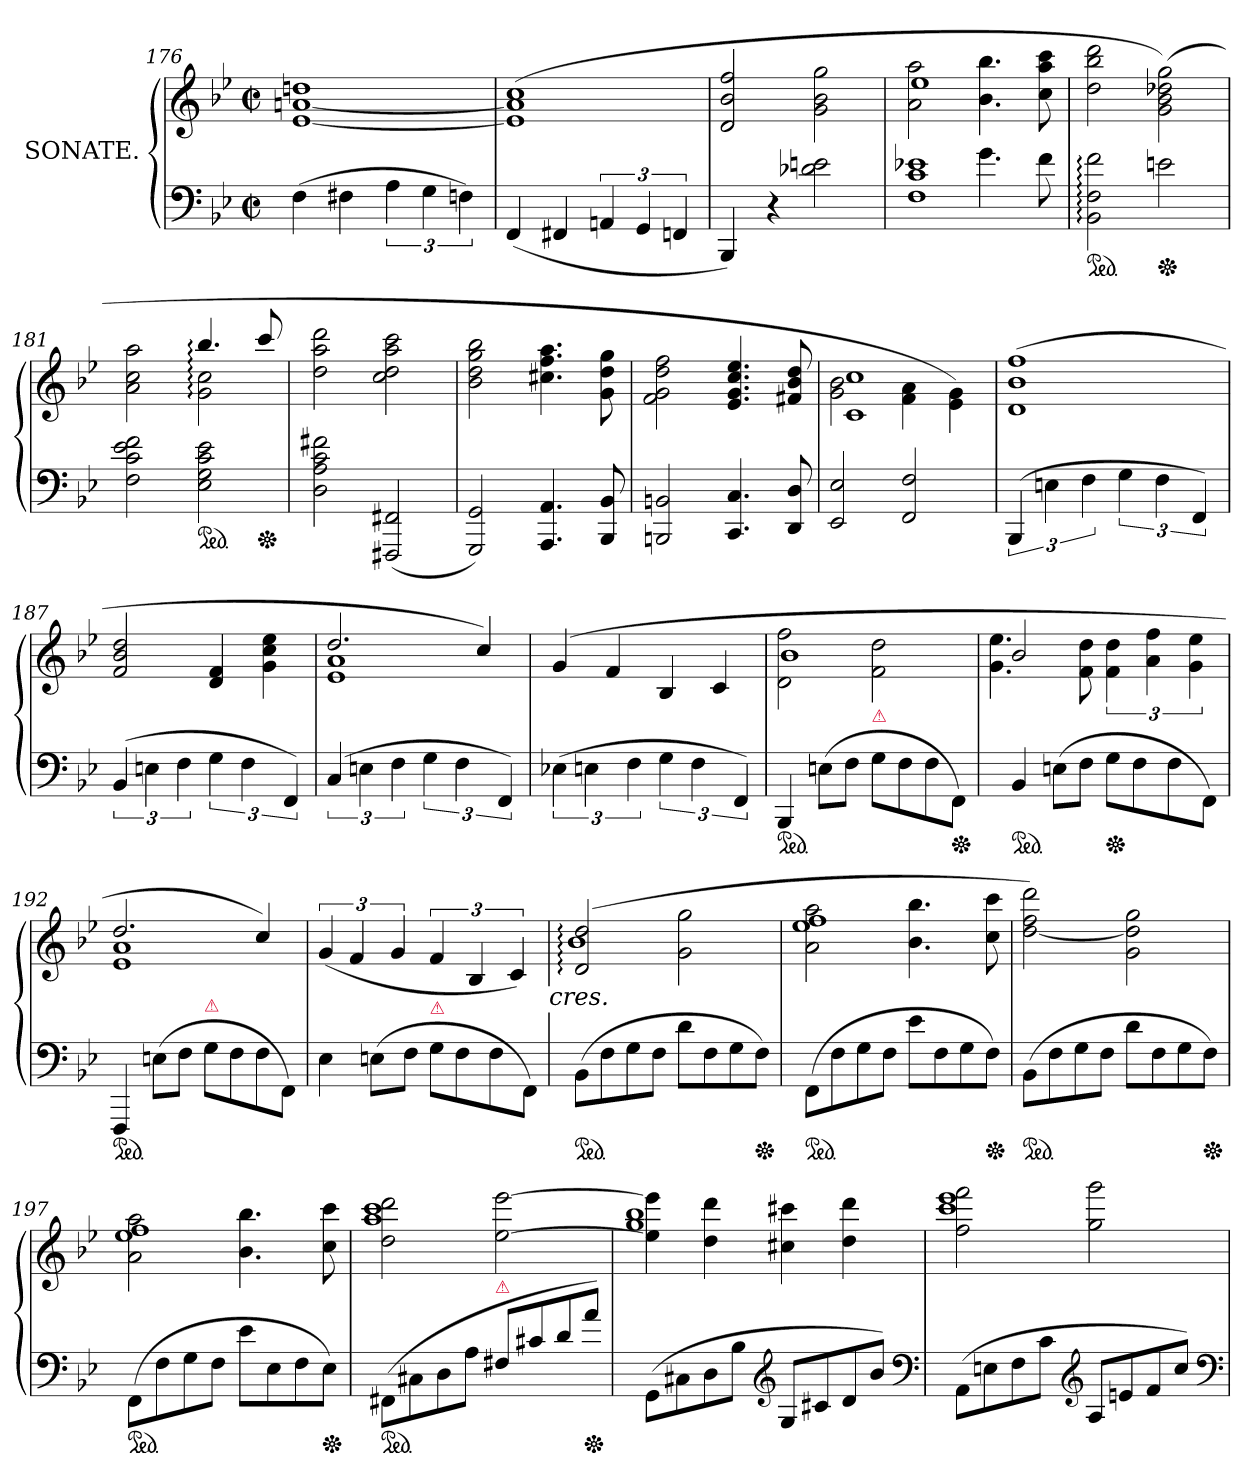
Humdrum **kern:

**kern	**kern
*part1	*part1
*staff2	*staff1
*I"SONATE.	*
*clefF4	*clefG2
*k[b-e-]	*k[b-e-]
*M2/2	*M2/2
*met(c|)	*met(c|)
=176	=176
(>4F\	[1e- [1an 1ddn
4F#X\	.
6A\	.
6G\	.
6Fn\)	.
=177	=177
(<4FF/	(>1e-] 1a] 1cc
4FF#X/	.
6AAn/	.
6GG/	.
6FFn/	.
=178	=178
4BBB-/)	2d/ 2b-/ 2ff/
4r	.
2d-X\ 2en\	2g\ 2b-\ 2gg\
=179	=179
*^	*^
1F 1c 1e-X	2ryy	2a\ 2aa\	1ee-
.	4.g\	4.b-\ 4.bb-\	.
.	8f\	8cc\ 8aa\ 8ccc\	.
*v	*v	*	*
*	*v	*v
=180	=180
*ped	*
2BB-:\ 2F:\ 2f:\	2dd\ 2bb-\ 2ddd\
*Xped	*
2en\	(>2g\ 2b-\ 2dd-X\ 2gg\)
=181	=181
*	*^
2F\ 2c\ 2e-\ 2f\	2a\ 2cc\ 2aa\	2ryy
*ped	*	*
2E-\ 2G\ 2c\ 2e-\	4.bb-:/	2g:\ 2cc:\
*Xped	*	*
.	8ccc/	.
*	*v	*v
=182	=182
2D\ 2A\ 2c\ 2f#X\	2dd\ 2aa\ 2ddd\
(<2FFF#X/ 2FF#X/	2cc\ 2dd\ 2aa\ 2ccc\
=183	=183
2GGG/ 2GG/)	2b-\ 2dd\ 2gg\ 2bb-\
4.AAA/ 4.AA/	4.cc#X\ 4.ff\ 4.aa\
8BBB-/ 8BB-/	8g\ 8dd\ 8gg\
=184	=184
2BBBn/ 2BBn/	2f\ 2g\ 2dd\ 2ff\
4.CC/ 4.C/	4.e-/ 4.g/ 4.cc/ 4.ee-/
8DD/ 8D/	8f#X/ 8b-/ 8dd/
=185	=185
*	*^
2EE-/ 2E-/	2g\ 2b-\	1c 1cc
2FF/ 2F/	4f\ 4a\	.
.	4e-\ 4g\)	.
*	*v	*v
=186	=186
(>6BBB-/	(>1d 1b- 1ff
6En\	.
6F\	.
6G\	.
6F\	.
6FF/)	.
=187	=187
(>6BB-/	2f/ 2b-/ 2dd/
6En\	.
6F\	.
6G\	4d/ 4f/
6F\	.
.	4g\ 4cc\ 4ee-\
6FF/)	.
=188	=188
*	*^
(>6C/	2.dd/	1e- 1a
6En\	.	.
6F\	.	.
6G\	.	.
6F\	.	.
.	4cc/)	.
6FF/)	.	.
*	*v	*v
=189	=189
(>6E-X\	(>4g/
6En\	.
.	4f/
6F\	.
6G\	4B-/
6F\	.
.	4c/
6FF/)	.
=190	=190
*	*^
*ped	*	*
4BBB-/	2d\ 2ff\	1b-
(>8En\L	.	.
8FJ	.	.
!LO:TX:a:color=crimson:t=⚠	!	!
8G\L	2f\ 2dd\	.
8F\	.	.
8F\	.	.
*Xped	*	*
8FF/J)	.	.
=191	=191	=191
*ped	*	*
4BB-/	2b-/	4.g\ 4.ee-\
(>8En\L	.	.
8FJ	.	8f\ 8dd\
!LO:TX:a:color=crimson:t=⚠	!	!
*Xped	*	*
8G\L	2ryy	6f\ 6dd\
8F\	.	.
.	.	6a\ 6ff\
8F/	.	.
.	.	6g\ 6ee-\
8FFJ)	.	.
=192	=192	=192
*ped	*	*
4FFF/	2.dd/	1e- 1a
(>8En\L	.	.
8FJ	.	.
!LO:TX:a:color=crimson:t=⚠	!	!
8G\L	.	.
8F\	.	.
8F\	4cc/)	.
8FF/J)	.	.
*	*v	*v
=193	=193
4E-\	(<6g/
.	6f/
(>8En\L	.
.	6g/
8FJ	.
!LO:TX:a:color=crimson:t=⚠	!
8G\L	6f/
8F\	.
.	6B-
8F	.
.	6c)
8FF/J)	.
!	!LO:TX:c:i:t=cres.
=194	=194
*	*^
*ped	*	*
(>8BB-\L	(>2d:/ 2dd:/	1b-
8F	.	.
8G	.	.
8FJ	.	.
8d\L	2g\ 2gg\	.
8F	.	.
8G	.	.
*Xped	*	*
8FJ)	.	.
=195	=195	=195
!LO:TX:a:color=crimson:t=⚠	!	!
*ped	*	*
(>8FF/L	2a\ 2aa\	1ee- 1ff
8F\	.	.
8G\	.	.
8F\J	.	.
8e-\L	4.b-\ 4.bb-\	.
8F	.	.
8G	.	.
*Xped	*	*
8FJ)	8cc\ 8ccc\	.
*	*v	*v
=196	=196
*ped	*
(>8BB-\L	[2dd\ 2ff\ 2ddd\)
8F	.
8G	.
8FJ	.
8d\L	2g\ 2dd]\ 2gg\
8F	.
8G	.
*Xped	*
8FJ)	.
=197	=197
*	*^
!LO:TX:a:color=crimson:t=⚠	!	!
*ped	*	*
(>8FF/L	2a\ 2aa\	1ee- 1ff
8F\	.	.
8G\	.	.
8F\J	.	.
8e-\L	4.b-\ 4.bb-\	.
8E-	.	.
8F	.	.
*Xped	*	*
8E-J)	8cc\ 8ccc\	.
=198	=198	=198
*ped	*	*
(>8FF#X\L	2dd\ 2ddd\	1aa 1ccc
8C#X	.	.
8D	.	.
8AJ	.	.
!LO:TX:a:color=crimson:t=⚠	!	!
8F#X/L	[2ee-\ [2eee-\	.
8c#X/	.	.
8d/	.	.
*Xped	*	*
8a\J)	.	.
=199	=199	=199
(>8GG\L	4ee-]\ 4eee-]\	1gg 1bb-
8C#X	.	.
8D	4dd\ 4ddd\	.
8B-J	.	.
*clefG2	*	*
8G/L	4cc#X\ 4ccc#X\	.
8c#X	.	.
8d	4dd\ 4ddd\	.
8b-J)	.	.
*clefF4	*	*
=200	=200	=200
(>8AA\L	2ff\ 2fff\	1ccc 1eee-
8En	.	.
8F	.	.
8cJ	.	.
*clefG2	*	*
8A/L	2gg\ 2ggg\	.
8en	.	.
8f	.	.
8ccJ)	.	.
*	*v	*v
*clefF4	*
=	=
*-	*-
